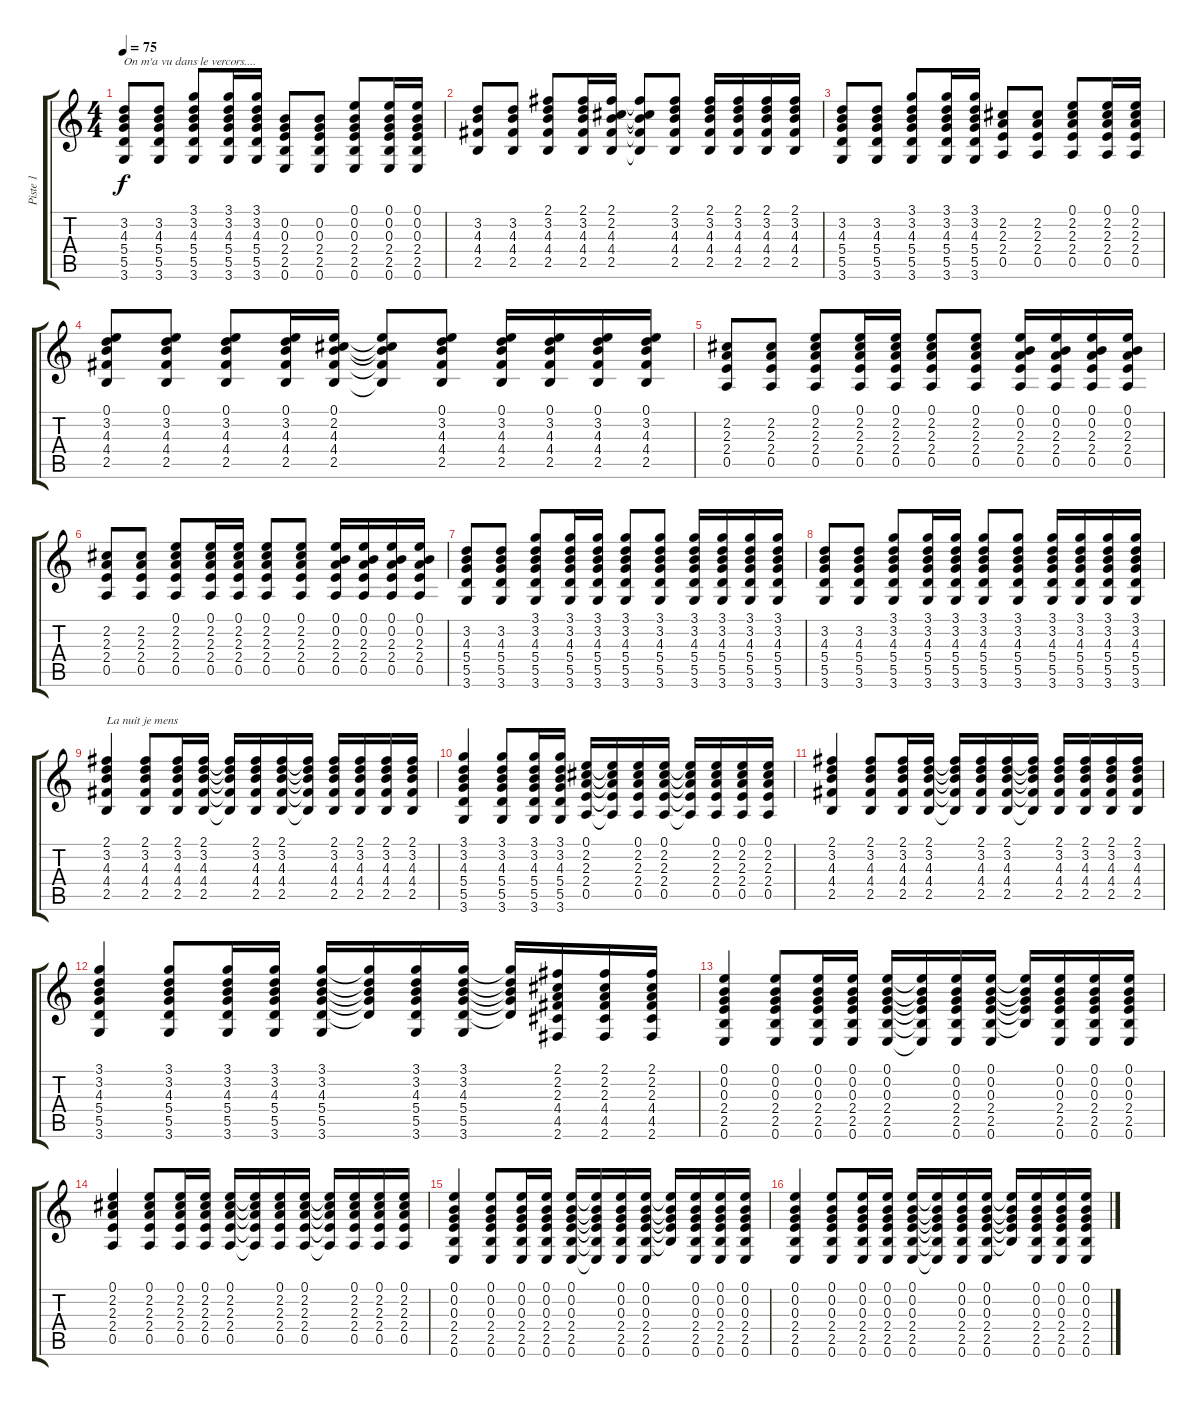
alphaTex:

\track ("Piste 1" "Piste 1") {instrument acousticguitarnylon}
\staff {score tabs}
\tuning (E4 B3 G3 D3 A2 E2) {hide}
\ts (4 4)
\tempo 75
\clef g2
\ks c
(3.2 4.3 5.4 5.5 3.6).8{txt "On m'a vu dans le vercors...." dy f} (3.2 4.3 5.4 5.5 3.6).8 (3.1 3.2 4.3 5.4 5.5 3.6).8 (3.1 3.2 4.3 5.4 5.5 3.6).16 (3.1 3.2 4.3 5.4 5.5 3.6).16 (0.2 0.3 2.4 2.5 0.6).8 (0.2 0.3 2.4 2.5 0.6).8 (0.1 0.2 0.3 2.4 2.5 0.6).8 (0.1 0.2 0.3 2.4 2.5 0.6).16 (0.1 0.2 0.3 2.4 2.5 0.6).16 |
(3.2 4.3 4.4 2.5).8 (3.2 4.3 4.4 2.5).8 (2.1 3.2 4.3 4.4 2.5).8 (2.1 3.2 4.3 4.4 2.5).16 (2.1 2.2 4.3 4.4 2.5).16 (2.1{t} 2.2{t} 4.3{t} 4.4{t} 2.5{t}).8 (2.1 3.2 4.3 4.4 2.5).8 (2.1 3.2 4.3 4.4 2.5).16 (2.1 3.2 4.3 4.4 2.5).16 (2.1 3.2 4.3 4.4 2.5).16 (2.1 3.2 4.3 4.4 2.5).16 |
(3.2 4.3 5.4 5.5 3.6).8 (3.2 4.3 5.4 5.5 3.6).8 (3.1 3.2 4.3 5.4 5.5 3.6).8 (3.1 3.2 4.3 5.4 5.5 3.6).16 (3.1 3.2 4.3 5.4 5.5 3.6).16 (2.2 2.3 2.4 0.5).8 (2.2 2.3 2.4 0.5).8 (0.1 2.2 2.3 2.4 0.5).8 (0.1 2.2 2.3 2.4 0.5).16 (0.1 2.2 2.3 2.4 0.5).16 |
(0.1 3.2 4.3 4.4 2.5).8 (0.1 3.2 4.3 4.4 2.5).8 (0.1 3.2 4.3 4.4 2.5).8 (0.1 3.2 4.3 4.4 2.5).16 (0.1 2.2 4.3 4.4 2.5).16 (0.1{t} 2.2{t} 4.3{t} 4.4{t} 2.5{t}).8 (0.1 3.2 4.3 4.4 2.5).8 (0.1 3.2 4.3 4.4 2.5).16 (0.1 3.2 4.3 4.4 2.5).16 (0.1 3.2 4.3 4.4 2.5).16 (0.1 3.2 4.3 4.4 2.5).16 |
(2.2 2.3 2.4 0.5).8 (2.2 2.3 2.4 0.5).8 (0.1 2.2 2.3 2.4 0.5).8 (0.1 2.2 2.3 2.4 0.5).16 (0.1 2.2 2.3 2.4 0.5).16 (0.1 2.2 2.3 2.4 0.5).8 (0.1 2.2 2.3 2.4 0.5).8 (0.1 0.2 2.3 2.4 0.5).16 (0.1 0.2 2.3 2.4 0.5).16 (0.1 0.2 2.3 2.4 0.5).16 (0.1 0.2 2.3 2.4 0.5).16 |
(2.2 2.3 2.4 0.5).8 (2.2 2.3 2.4 0.5).8 (0.1 2.2 2.3 2.4 0.5).8 (0.1 2.2 2.3 2.4 0.5).16 (0.1 2.2 2.3 2.4 0.5).16 (0.1 2.2 2.3 2.4 0.5).8 (0.1 2.2 2.3 2.4 0.5).8 (0.1 0.2 2.3 2.4 0.5).16 (0.1 0.2 2.3 2.4 0.5).16 (0.1 0.2 2.3 2.4 0.5).16 (0.1 0.2 2.3 2.4 0.5).16 |
(3.2 4.3 5.4 5.5 3.6).8 (3.2 4.3 5.4 5.5 3.6).8 (3.1 3.2 4.3 5.4 5.5 3.6).8 (3.1 3.2 4.3 5.4 5.5 3.6).16 (3.1 3.2 4.3 5.4 5.5 3.6).16 (3.1 3.2 4.3 5.4 5.5 3.6).8 (3.1 3.2 4.3 5.4 5.5 3.6).8 (3.1 3.2 4.3 5.4 5.5 3.6).16 (3.1 3.2 4.3 5.4 5.5 3.6).16 (3.1 3.2 4.3 5.4 5.5 3.6).16 (3.1 3.2 4.3 5.4 5.5 3.6).16 |
(3.2 4.3 5.4 5.5 3.6).8 (3.2 4.3 5.4 5.5 3.6).8 (3.1 3.2 4.3 5.4 5.5 3.6).8 (3.1 3.2 4.3 5.4 5.5 3.6).16 (3.1 3.2 4.3 5.4 5.5 3.6).16 (3.1 3.2 4.3 5.4 5.5 3.6).8 (3.1 3.2 4.3 5.4 5.5 3.6).8 (3.1 3.2 4.3 5.4 5.5 3.6).16 (3.1 3.2 4.3 5.4 5.5 3.6).16 (3.1 3.2 4.3 5.4 5.5 3.6).16 (3.1 3.2 4.3 5.4 5.5 3.6).16 |
(2.1 3.2 4.3 4.4 2.5).4{txt "La nuit je mens"} (2.1 3.2 4.3 4.4 2.5).8 (2.1 3.2 4.3 4.4 2.5).16 (2.1 3.2 4.3 4.4 2.5).16 (2.1{t} 3.2{t} 4.3{t} 4.4{t} 2.5{t}).16 (2.1 3.2 4.3 4.4 2.5).16 (2.1 3.2 4.3 4.4 2.5).16 (2.1{t} 3.2{t} 4.3{t} 4.4{t} 2.5{t}).16 (2.1 3.2 4.3 4.4 2.5).16 (2.1 3.2 4.3 4.4 2.5).16 (2.1 3.2 4.3 4.4 2.5).16 (2.1 3.2 4.3 4.4 2.5).16 |
(3.1 3.2 4.3 5.4 5.5 3.6).4 (3.1 3.2 4.3 5.4 5.5 3.6).8 (3.1 3.2 4.3 5.4 5.5 3.6).16 (3.1 3.2 4.3 5.4 5.5 3.6).16 (0.1 2.2 2.3 2.4 0.5).16 (0.1{t} 2.2{t} 2.3{t} 2.4{t} 0.5{t}).16 (0.1 2.2 2.3 2.4 0.5).16 (0.1 2.2 2.3 2.4 0.5).16 (0.1{t} 2.2{t} 2.3{t} 2.4{t} 0.5{t}).16 (0.1 2.2 2.3 2.4 0.5).16 (0.1 2.2 2.3 2.4 0.5).16 (0.1 2.2 2.3 2.4 0.5).16 |
(2.1 3.2 4.3 4.4 2.5).4 (2.1 3.2 4.3 4.4 2.5).8 (2.1 3.2 4.3 4.4 2.5).16 (2.1 3.2 4.3 4.4 2.5).16 (2.1{t} 3.2{t} 4.3{t} 4.4{t} 2.5{t}).16 (2.1 3.2 4.3 4.4 2.5).16 (2.1 3.2 4.3 4.4 2.5).16 (2.1{t} 3.2{t} 4.3{t} 4.4{t} 2.5{t}).16 (2.1 3.2 4.3 4.4 2.5).16 (2.1 3.2 4.3 4.4 2.5).16 (2.1 3.2 4.3 4.4 2.5).16 (2.1 3.2 4.3 4.4 2.5).16 |
(3.1 3.2 4.3 5.4 5.5 3.6).4 (3.1 3.2 4.3 5.4 5.5 3.6).8 (3.1 3.2 4.3 5.4 5.5 3.6).16 (3.1 3.2 4.3 5.4 5.5 3.6).16 (3.1 3.2 4.3 5.4 5.5 3.6).16 (3.1{t} 3.2{t} 4.3{t} 5.4{t} 5.5{t}).16 (3.1 3.2 4.3 5.4 5.5 3.6).16 (3.1 3.2 4.3 5.4 5.5 3.6).16 (3.1{t} 3.2{t} 4.3{t} 5.4{t} 5.5{t}).16 (2.1 2.2 2.3 4.4 4.5 2.6).16 (2.1 2.2 2.3 4.4 4.5 2.6).16 (2.1 2.2 2.3 4.4 4.5 2.6).16 |
(0.1 0.2 0.3 2.4 2.5 0.6).4 (0.1 0.2 0.3 2.4 2.5 0.6).8 (0.1 0.2 0.3 2.4 2.5 0.6).16 (0.1 0.2 0.3 2.4 2.5 0.6).16 (0.1 0.2 0.3 2.4 2.5 0.6).16 (0.1{t} 0.2{t} 0.3{t} 2.4{t} 2.5{t} 0.6{t}).16 (0.1 0.2 0.3 2.4 2.5 0.6).16 (0.1 0.2 0.3 2.4 2.5 0.6).16 (0.1{t} 0.2{t} 0.3{t} 2.4{t} 2.5{t}).16 (0.1 0.2 0.3 2.4 2.5 0.6).16 (0.1 0.2 0.3 2.4 2.5 0.6).16 (0.1 0.2 0.3 2.4 2.5 0.6).16 |
(0.1 2.2 2.3 2.4 0.5).4 (0.1 2.2 2.3 2.4 0.5).8 (0.1 2.2 2.3 2.4 0.5).16 (0.1 2.2 2.3 2.4 0.5).16 (0.1 2.2 2.3 2.4 0.5).16 (0.1{t} 2.2{t} 2.3{t} 2.4{t} 0.5{t}).16 (0.1 2.2 2.3 2.4 0.5).16 (0.1 2.2 2.3 2.4 0.5).16 (0.1{t} 2.2{t} 2.3{t} 2.4{t} 0.5{t}).16 (0.1 2.2 2.3 2.4 0.5).16 (0.1 2.2 2.3 2.4 0.5).16 (0.1 2.2 2.3 2.4 0.5).16 |
(0.1 0.2 0.3 2.4 2.5 0.6).4 (0.1 0.2 0.3 2.4 2.5 0.6).8 (0.1 0.2 0.3 2.4 2.5 0.6).16 (0.1 0.2 0.3 2.4 2.5 0.6).16 (0.1 0.2 0.3 2.4 2.5 0.6).16 (0.1{t} 0.2{t} 0.3{t} 2.4{t} 2.5{t} 0.6{t}).16 (0.1 0.2 0.3 2.4 2.5 0.6).16 (0.1 0.2 0.3 2.4 2.5 0.6).16 (0.1{t} 0.2{t} 0.3{t} 2.4{t} 2.5{t}).16 (0.1 0.2 0.3 2.4 2.5 0.6).16 (0.1 0.2 0.3 2.4 2.5 0.6).16 (0.1 0.2 0.3 2.4 2.5 0.6).16 |
(0.1 0.2 0.3 2.4 2.5 0.6).4 (0.1 0.2 0.3 2.4 2.5 0.6).8 (0.1 0.2 0.3 2.4 2.5 0.6).16 (0.1 0.2 0.3 2.4 2.5 0.6).16 (0.1 0.2 0.3 2.4 2.5 0.6).16 (0.1{t} 0.2{t} 0.3{t} 2.4{t} 2.5{t} 0.6{t}).16 (0.1 0.2 0.3 2.4 2.5 0.6).16 (0.1 0.2 0.3 2.4 2.5 0.6).16 (0.1{t} 0.2{t} 0.3{t} 2.4{t} 2.5{t}).16 (0.1 0.2 0.3 2.4 2.5 0.6).16 (0.1 0.2 0.3 2.4 2.5 0.6).16 (0.1 0.2 0.3 2.4 2.5 0.6).16
